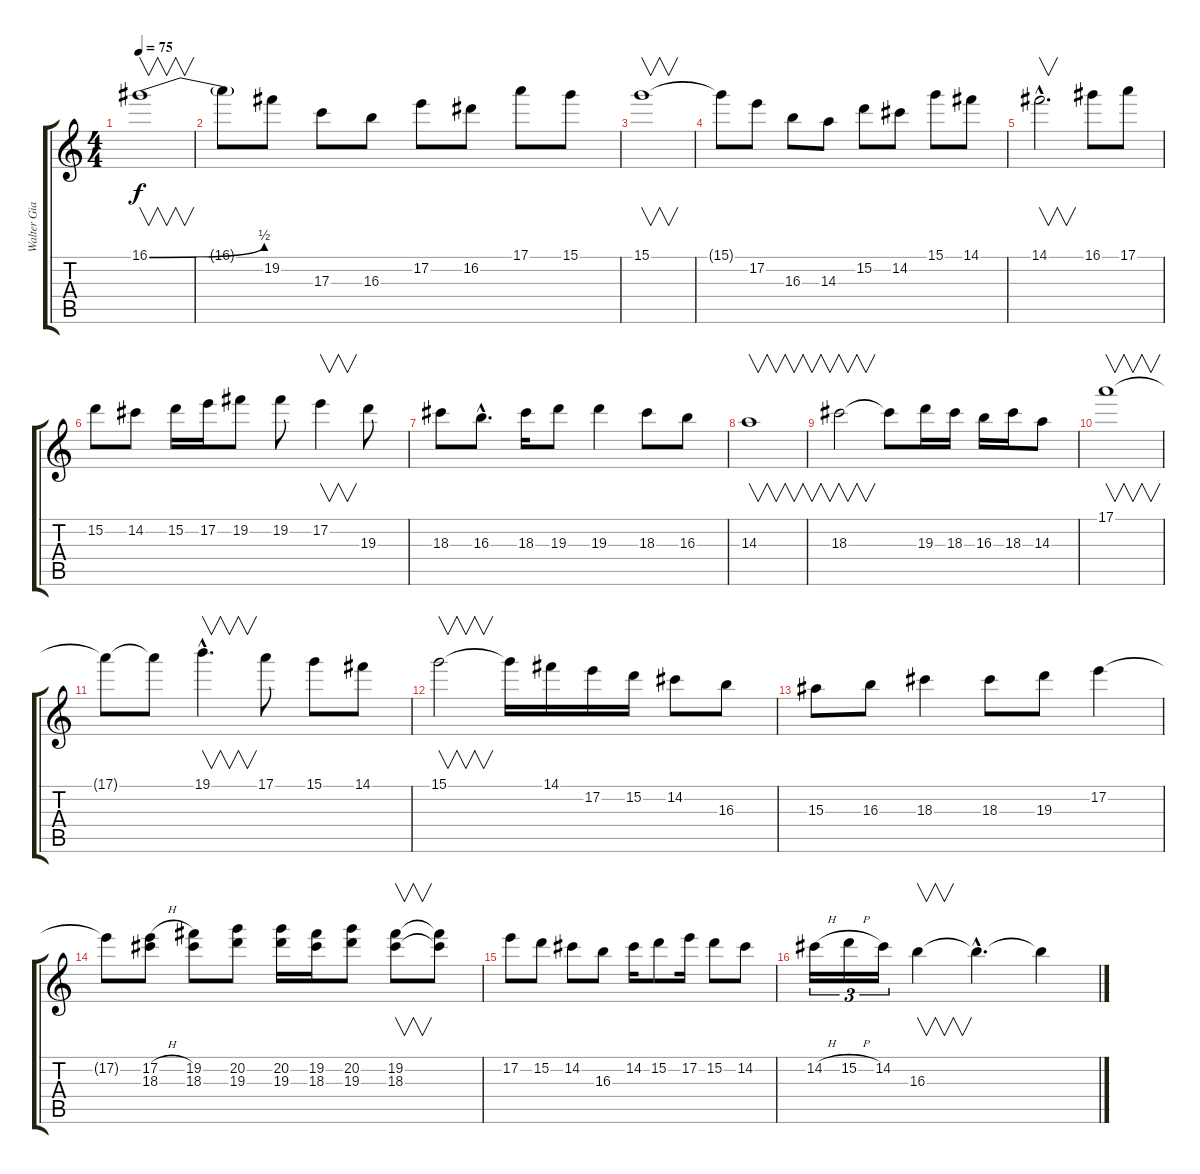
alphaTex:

\track ("Walter Giardino" "Walter Gia") {instrument overdrivenguitar}
\staff {score tabs}
\tuning (E4 B3 G3 D3 A2 E2) {hide}
\ts (4 4)
\tempo 75
\clef g2
\ks c
16.1{be (bend 0 0 60 2)}.1{v dy f} |
16.1{t}.8 19.2.8 17.3.8 16.3.8 17.2.8 16.2.8 17.1.8 15.1.8 |
15.1.1{v} |
15.1{t}.8 17.2.8 16.3.8 14.3.8 15.2.8 14.2.8 15.1.8 14.1.8 |
14.1{hac}.2{v d} 16.1.8 17.1.8 |
15.2.8 14.2.8 15.2.16 17.2.16 19.2.8 19.2.8 17.2.4{v} 19.3.8 |
18.3.8 16.3{hac}.8{d} 18.3.16 19.3.8 19.3.4 18.3.8 16.3.8 |
14.3.1{v} |
18.3.2{v} 18.3{t}.8 19.3.16 18.3.16 16.3.16 18.3.16 14.3.8 |
17.1.1{v} |
17.1{t}.8 17.1{t}.8 19.1{hac}.4{v d} 17.1.8 15.1.8 14.1.8 |
15.1.2{v} 15.1{t}.16 14.1.16 17.2.16 15.2.16 14.2.8 16.3.8 |
15.3.8 16.3.8 18.3.4 18.3.8 19.3.8 17.2.4 |
17.2{t}.8 (17.2{h} 18.3).8 (19.2 18.3).8 (20.2 19.3).8 (20.2 19.3).16 (19.2 18.3).16 (20.2 19.3).8 (19.2 18.3).8{v} (19.2{t} 18.3{t}).8 |
17.2.8 15.2.8 14.2.8 16.3.8 14.2.16 15.2.8 17.2.16 15.2.8 14.2.8 |
14.2{h}.16{tu (3 2)} 15.2{h}.16{tu (3 2)} 14.2.16{tu (3 2)} 16.3.4{v} 16.3{hac t}.4{d} 16.3{t}.4
